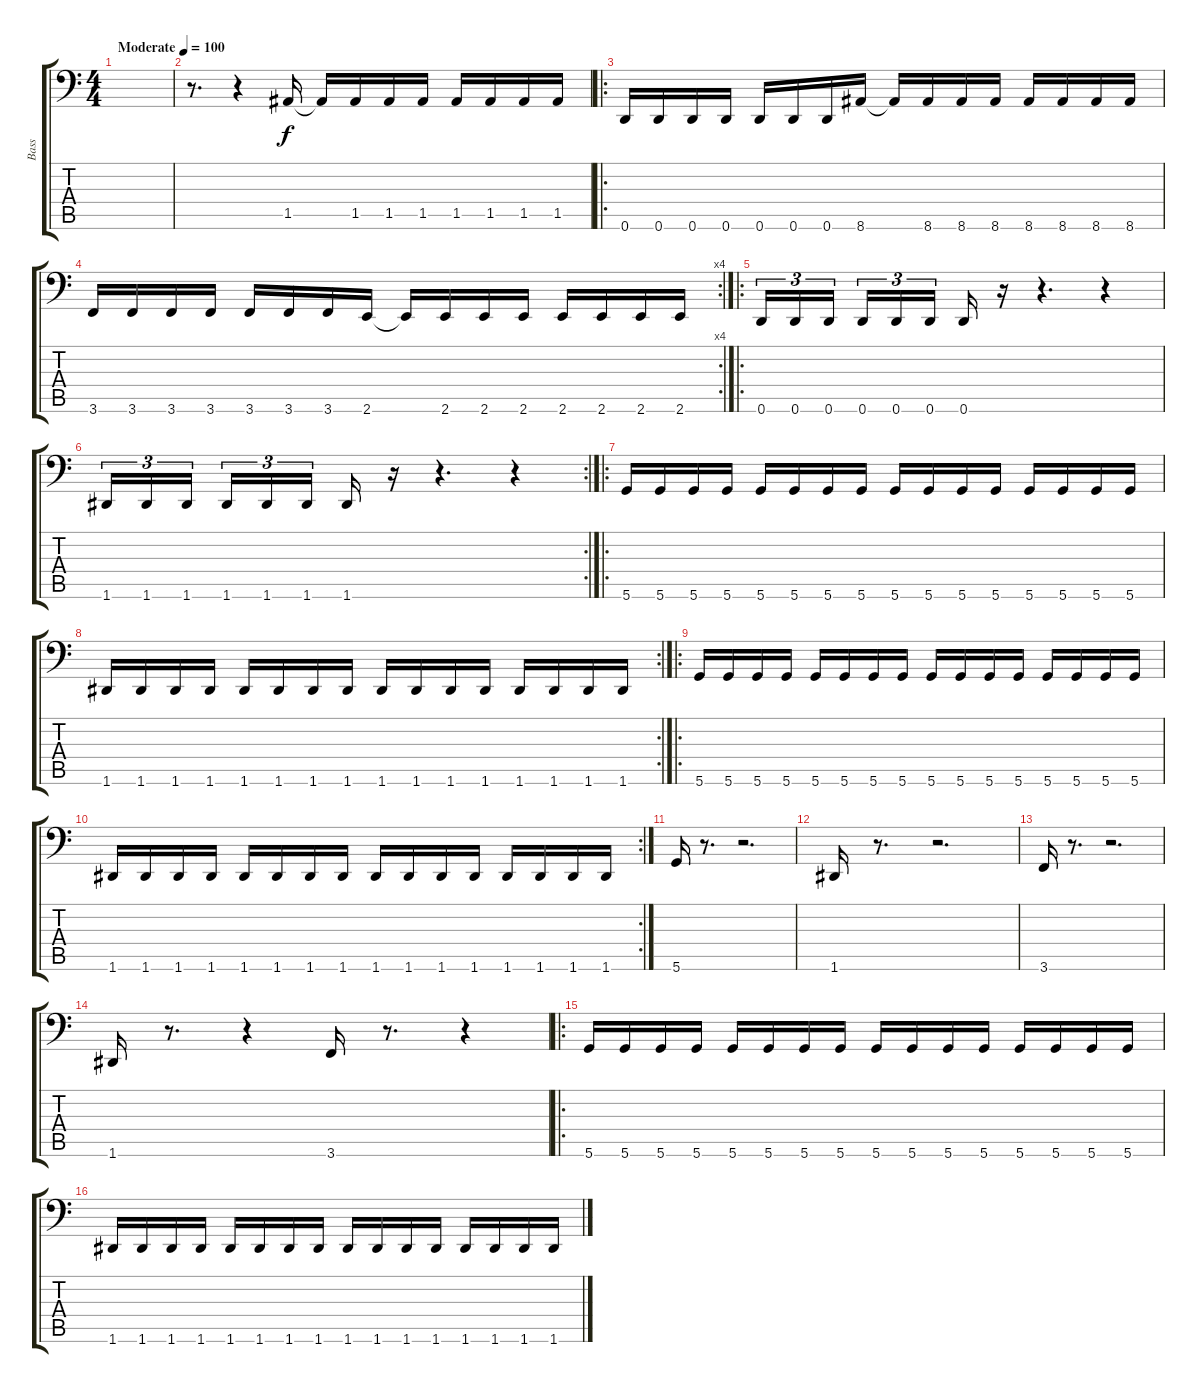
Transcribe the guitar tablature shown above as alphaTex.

\track ("Bass" "Bass") {instrument electricbasspick}
\staff {score tabs}
\tuning (E3 B2 G2 D2 A1 D1) {hide}
\ts (4 4)
\tempo (100 "Moderate")
\clef f4
\ks c
|
r.8{d} r.4 1.5.16 1.5{t}.16 1.5.16 1.5.16 1.5.16 1.5.16 1.5.16 1.5.16 1.5.16 |
\ro
0.6.16 0.6.16 0.6.16 0.6.16 0.6.16 0.6.16 0.6.16 8.6.16 8.6{t}.16 8.6.16 8.6.16 8.6.16 8.6.16 8.6.16 8.6.16 8.6.16 |
\rc 4
3.6.16 3.6.16 3.6.16 3.6.16 3.6.16 3.6.16 3.6.16 2.6.16 2.6{t}.16 2.6.16 2.6.16 2.6.16 2.6.16 2.6.16 2.6.16 2.6.16 |
\ro
0.6.16{tu (3 2)} 0.6.16{tu (3 2)} 0.6.16{tu (3 2) beam splitsecondary} 0.6.16{tu (3 2)} 0.6.16{tu (3 2)} 0.6.16{tu (3 2)} 0.6.16 r.16 r.4{d} r.4 |
\rc 2
1.6.16{tu (3 2)} 1.6.16{tu (3 2)} 1.6.16{tu (3 2) beam splitsecondary} 1.6.16{tu (3 2)} 1.6.16{tu (3 2)} 1.6.16{tu (3 2)} 1.6.16 r.16 r.4{d} r.4 |
\ro
5.6.16 5.6.16 5.6.16 5.6.16 5.6.16 5.6.16 5.6.16 5.6.16 5.6.16 5.6.16 5.6.16 5.6.16 5.6.16 5.6.16 5.6.16 5.6.16 |
\rc 2
1.6.16 1.6.16 1.6.16 1.6.16 1.6.16 1.6.16 1.6.16 1.6.16 1.6.16 1.6.16 1.6.16 1.6.16 1.6.16 1.6.16 1.6.16 1.6.16 |
\ro
5.6.16 5.6.16 5.6.16 5.6.16 5.6.16 5.6.16 5.6.16 5.6.16 5.6.16 5.6.16 5.6.16 5.6.16 5.6.16 5.6.16 5.6.16 5.6.16 |
\rc 2
1.6.16 1.6.16 1.6.16 1.6.16 1.6.16 1.6.16 1.6.16 1.6.16 1.6.16 1.6.16 1.6.16 1.6.16 1.6.16 1.6.16 1.6.16 1.6.16 |
5.6.16 r.8{d} r.2{d} |
1.6.16 r.8{d} r.2{d} |
3.6.16 r.8{d} r.2{d} |
1.6.16 r.8{d} r.4 3.6.16 r.8{d} r.4 |
\ro
5.6.16 5.6.16 5.6.16 5.6.16 5.6.16 5.6.16 5.6.16 5.6.16 5.6.16 5.6.16 5.6.16 5.6.16 5.6.16 5.6.16 5.6.16 5.6.16 |
1.6.16 1.6.16 1.6.16 1.6.16 1.6.16 1.6.16 1.6.16 1.6.16 1.6.16 1.6.16 1.6.16 1.6.16 1.6.16 1.6.16 1.6.16 1.6.16
